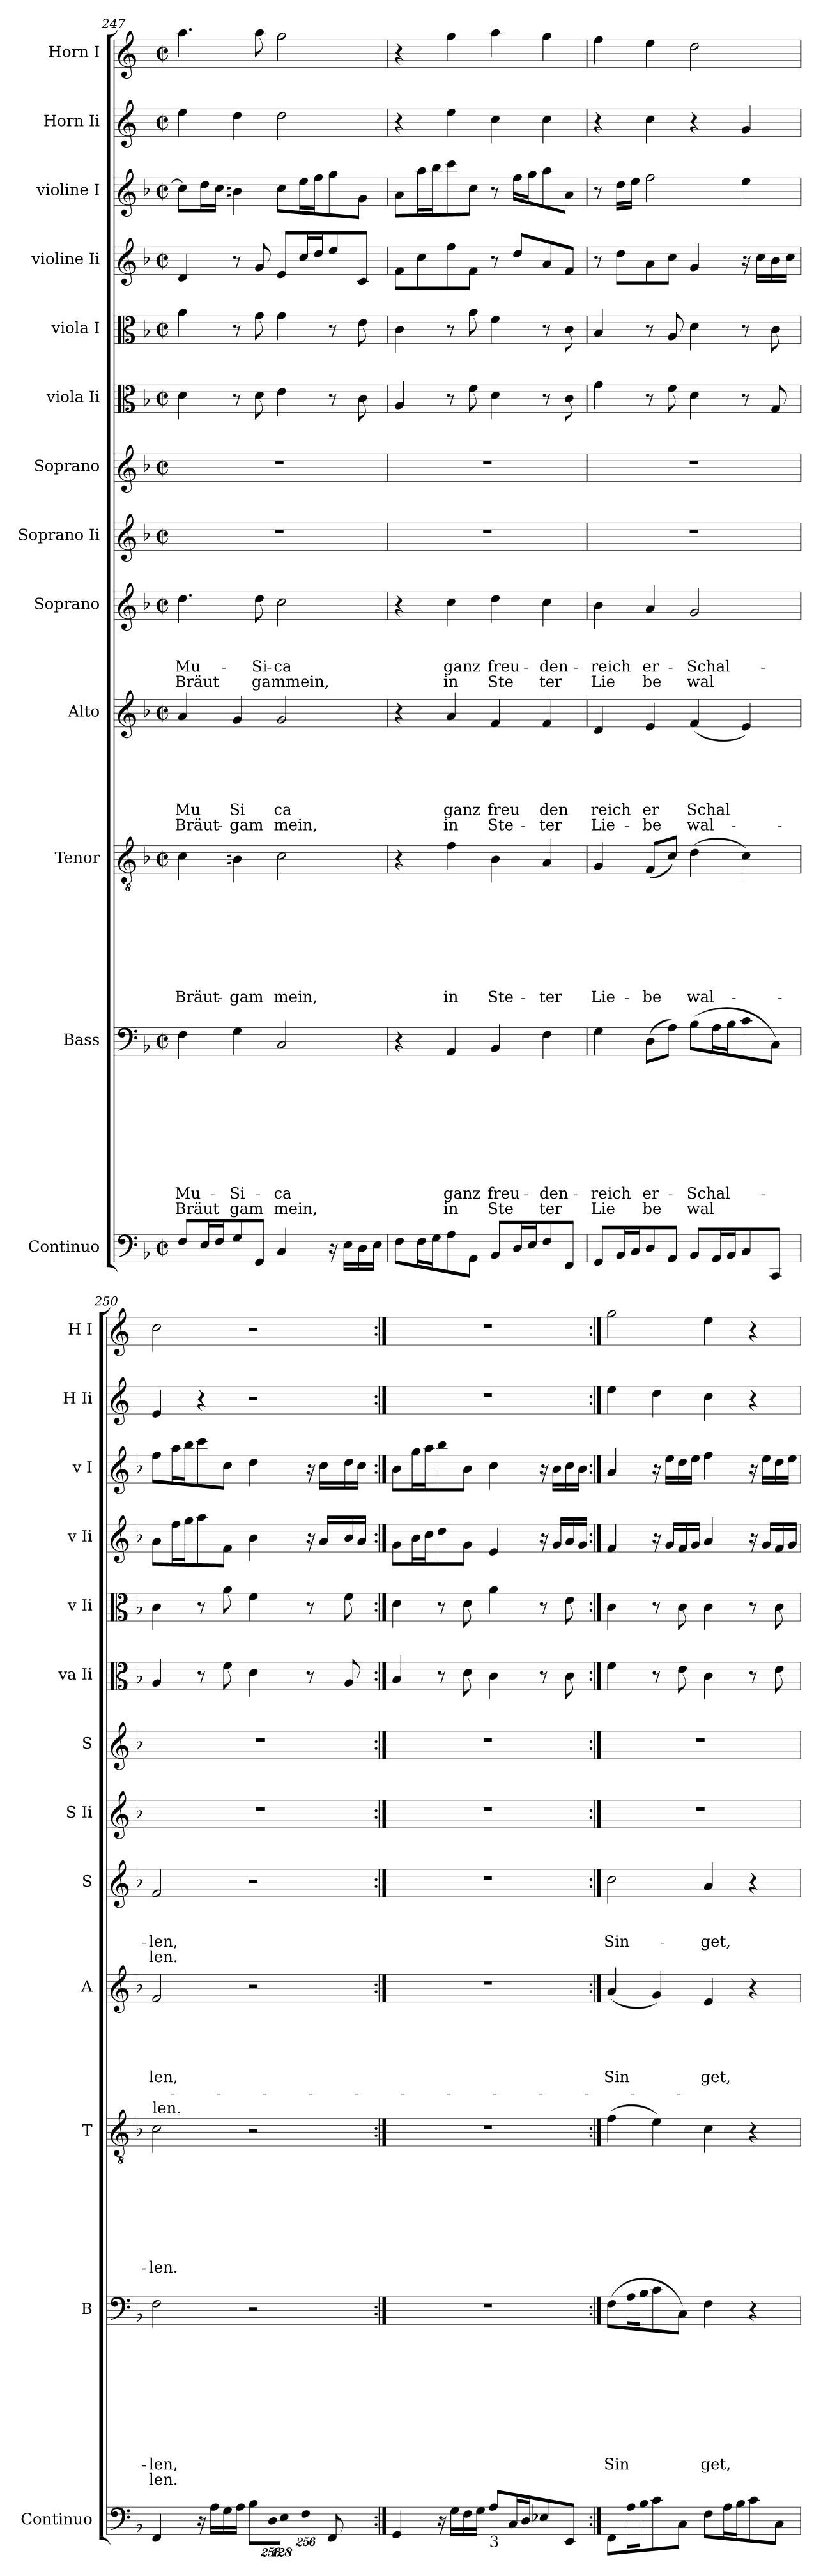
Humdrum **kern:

**kern	**kern	**text	**text	**text	**text	**text	**text	**text	**text	**text	**text	**kern	**text	**text	**text	**text	**text	**text	**text	**text	**kern	**text	**text	**text	**text	**text	**text	**kern	**text	**text	**text	**text	**kern	**kern	**kern	**kern	**kern	**kern	**kern	**kern
*part13	*part12	*part12	*part12	*part12	*part12	*part12	*part12	*part12	*part12	*part12	*part12	*part11	*part11	*part11	*part11	*part11	*part11	*part11	*part11	*part11	*part10	*part10	*part10	*part10	*part10	*part10	*part10	*part9	*part9	*part9	*part9	*part9	*part8	*part7	*part6	*part5	*part4	*part3	*part2	*part1
*staff13	*staff12	*staff12	*staff12	*staff12	*staff12	*staff12	*staff12	*staff12	*staff12	*staff12	*staff12	*staff11	*staff11	*staff11	*staff11	*staff11	*staff11	*staff11	*staff11	*staff11	*staff10	*staff10	*staff10	*staff10	*staff10	*staff10	*staff10	*staff9	*staff9	*staff9	*staff9	*staff9	*staff8	*staff7	*staff6	*staff5	*staff4	*staff3	*staff2	*staff1
*I"Continuo	*I"Bass	*	*	*	*	*	*	*	*	*	*	*I"Tenor	*	*	*	*	*	*	*	*	*I"Alto	*	*	*	*	*	*	*I"Soprano	*	*	*	*	*I"Soprano Ii	*I"Soprano	*I"viola Ii	*I"viola I	*I"violine Ii	*I"violine I	*I"Horn Ii	*I"Horn I
*I'Continuo	*I'B	*	*	*	*	*	*	*	*	*	*	*I'T	*	*	*	*	*	*	*	*	*I'A	*	*	*	*	*	*	*I'S	*	*	*	*	*I'S Ii	*I'S	*I'va Ii	*I'v Ii	*I'v Ii	*I'v I	*I'H Ii	*I'H I
*clefF4	*clefF4	*	*	*	*	*	*	*	*	*	*	*clefGv2	*	*	*	*	*	*	*	*	*clefG2	*	*	*	*	*	*	*clefG2	*	*	*	*	*clefG2	*clefG2	*clefC3	*clefC3	*clefG2	*clefG2	*clefG2	*clefG2
*	*	*	*	*	*	*	*	*	*	*	*	*	*	*	*	*	*	*	*	*	*	*	*	*	*	*	*	*	*	*	*	*	*	*	*	*	*	*	*ITrd-3c-5	*ITrd-3c-5
*k[b-]	*k[b-]	*	*	*	*	*	*	*	*	*	*	*k[b-]	*	*	*	*	*	*	*	*	*k[b-]	*	*	*	*	*	*	*k[b-]	*	*	*	*	*k[b-]	*k[b-]	*k[b-]	*k[b-]	*k[b-]	*k[b-]	*k[b-]	*k[b-]
*F:	*F:	*	*	*	*	*	*	*	*	*	*	*F:	*	*	*	*	*	*	*	*	*F:	*	*	*	*	*	*	*F:	*	*	*	*	*F:	*F:	*F:	*F:	*F:	*F:	*F:	*F:
*M2/2	*M2/2	*	*	*	*	*	*	*	*	*	*	*M2/2	*	*	*	*	*	*	*	*	*M2/2	*	*	*	*	*	*	*M2/2	*	*	*	*	*M2/2	*M2/2	*M2/2	*M2/2	*M2/2	*M2/2	*M2/2	*M2/2
*met(c|)	*met(c|)	*	*	*	*	*	*	*	*	*	*	*met(c|)	*	*	*	*	*	*	*	*	*met(c|)	*	*	*	*	*	*	*met(c|)	*	*	*	*	*met(c|)	*met(c|)	*met(c|)	*met(c|)	*met(c|)	*met(c|)	*met(c|)	*met(c|)
=247	=247	=247	=247	=247	=247	=247	=247	=247	=247	=247	=247	=247	=247	=247	=247	=247	=247	=247	=247	=247	=247	=247	=247	=247	=247	=247	=247	=247	=247	=247	=247	=247	=247	=247	=247	=247	=247	=247	=247	=247
!	!	!	!	!	!	!	!	!	!	!LO:LY:b	!LO:LY:b	!	!	!	!	!	!	!	!	!LO:LY:b	!	!	!	!	!	!LO:LY:b	!LO:LY:b	!	!	!	!LO:LY:b	!LO:LY:b	!	!	!	!	!	!	!	!
8F</L	4F\	.	.	.	.	.	.	.	.	Mu-	Bräut	4c\	.	.	.	.	.	.	.	Bräut-	4a/	.	.	.	.	Mu	Bräut-	4.dd\	.	.	Mu-	Bräut	1r	1r	4d\	4a\	4d/	8cc\L]	4aa\	4.ddd\
16E/L	.	.	.	.	.	.	.	.	.	.	.	.	.	.	.	.	.	.	.	.	.	.	.	.	.	.	.	.	.	.	.	.	.	.	.	.	.	16dd\L	.	.
16F/J	.	.	.	.	.	.	.	.	.	.	.	.	.	.	.	.	.	.	.	.	.	.	.	.	.	.	.	.	.	.	.	.	.	.	.	.	.	16cc\JJ	.	.
!	!	!	!	!	!	!	!	!	!	!LO:LY:b	!LO:LY:b	!	!	!	!	!	!	!	!	!LO:LY:b	!	!	!	!	!	!LO:LY:b	!LO:LY:b	!	!	!	!	!	!	!	!	!	!	!	!	!
8G/	4G\	.	.	.	.	.	.	.	.	-Si-	gam	4Bn\	.	.	.	.	.	.	.	-gam	4g/	.	.	.	.	Si	-gam	.	.	.	.	.	.	.	8r	8r	8r	4bn\	4gg\	.
!	!	!	!	!	!	!	!	!	!	!	!	!	!	!	!	!	!	!	!	!	!	!	!	!	!	!	!	!	!	!	!LO:LY:b	!LO:LY:b	!	!	!	!	!	!	!	!
8GG/J	.	.	.	.	.	.	.	.	.	.	.	.	.	.	.	.	.	.	.	.	.	.	.	.	.	.	.	8dd\	.	.	-Si-	gammein,	.	.	8d\	8g\	8g/	.	.	8ddd\
!	!	!	!	!	!	!	!	!	!	!LO:LY:b	!LO:LY:b	!	!	!	!	!	!	!	!	!LO:LY:b	!	!	!	!	!	!LO:LY:b	!LO:LY:b	!	!	!	!LO:LY:b	!	!	!	!	!	!	!	!	!
4C/	2C/	.	.	.	.	.	.	.	.	-ca	mein,	2c\	.	.	.	.	.	.	.	mein,	2g/	.	.	.	.	ca	mein,	2cc\	.	.	-ca	.	.	.	4e\	4g\	8e/L	8cc\L	2gg\	2ccc\
.	.	.	.	.	.	.	.	.	.	.	.	.	.	.	.	.	.	.	.	.	.	.	.	.	.	.	.	.	.	.	.	.	.	.	.	.	16cc/L	16ee\L	.	.
.	.	.	.	.	.	.	.	.	.	.	.	.	.	.	.	.	.	.	.	.	.	.	.	.	.	.	.	.	.	.	.	.	.	.	.	.	16dd/J	16ff\J	.	.
16rC	.	.	.	.	.	.	.	.	.	.	.	.	.	.	.	.	.	.	.	.	.	.	.	.	.	.	.	.	.	.	.	.	.	.	8r	8r	8ee/	8gg\	.	.
16E>\LL	.	.	.	.	.	.	.	.	.	.	.	.	.	.	.	.	.	.	.	.	.	.	.	.	.	.	.	.	.	.	.	.	.	.	.	.	.	.	.	.
16D\	.	.	.	.	.	.	.	.	.	.	.	.	.	.	.	.	.	.	.	.	.	.	.	.	.	.	.	.	.	.	.	.	.	.	8c\	8e\	8c/J	8g\J	.	.
16E\JJ	.	.	.	.	.	.	.	.	.	.	.	.	.	.	.	.	.	.	.	.	.	.	.	.	.	.	.	.	.	.	.	.	.	.	.	.	.	.	.	.
=248	=248	=248	=248	=248	=248	=248	=248	=248	=248	=248	=248	=248	=248	=248	=248	=248	=248	=248	=248	=248	=248	=248	=248	=248	=248	=248	=248	=248	=248	=248	=248	=248	=248	=248	=248	=248	=248	=248	=248	=248
8F\L	4r	.	.	.	.	.	.	.	.	.	.	4r	.	.	.	.	.	.	.	.	4r	.	.	.	.	.	.	4r	.	.	.	.	1r	1r	4A/	4c\	8f\L	8a\L	4r	4r
16F\L	.	.	.	.	.	.	.	.	.	.	.	.	.	.	.	.	.	.	.	.	.	.	.	.	.	.	.	.	.	.	.	.	.	.	.	.	8cc\	16aa\L	.	.
16G\J	.	.	.	.	.	.	.	.	.	.	.	.	.	.	.	.	.	.	.	.	.	.	.	.	.	.	.	.	.	.	.	.	.	.	.	.	.	16bb-\J	.	.
!	!	!	!	!	!	!	!	!	!	!LO:LY:b	!LO:LY:b	!	!	!	!	!	!	!	!	!LO:LY:b	!	!	!	!	!	!LO:LY:b	!LO:LY:b	!	!	!	!LO:LY:b	!LO:LY:b	!	!	!	!	!	!	!	!
8A>\	4AA/	.	.	.	.	.	.	.	.	ganz	in	4f\	.	.	.	.	.	.	.	in	4a/	.	.	.	.	ganz	in	4cc\	.	.	ganz	in	.	.	8r	8r	8ff\	8ccc\	4aa\	4ccc\
8AA\J	.	.	.	.	.	.	.	.	.	.	.	.	.	.	.	.	.	.	.	.	.	.	.	.	.	.	.	.	.	.	.	.	.	.	8f\	8a\	8f\J	8cc\J	.	.
!	!	!	!	!	!	!	!	!	!	!LO:LY:b	!LO:LY:b	!	!	!	!	!	!	!	!	!LO:LY:b	!	!	!	!	!	!LO:LY:b	!LO:LY:b	!	!	!	!LO:LY:b	!LO:LY:b	!	!	!	!	!	!	!	!
8BB-/L	4BB-/	.	.	.	.	.	.	.	.	freu-	Ste	4B-\	.	.	.	.	.	.	.	Ste-	4f/	.	.	.	.	freu	Ste-	4dd\	.	.	freu-	Ste	.	.	4d\	4f\	8r	8r	4ff\	4ddd\
16D/L	.	.	.	.	.	.	.	.	.	.	.	.	.	.	.	.	.	.	.	.	.	.	.	.	.	.	.	.	.	.	.	.	.	.	.	.	8dd/L	16ff\LL	.	.
16E/J	.	.	.	.	.	.	.	.	.	.	.	.	.	.	.	.	.	.	.	.	.	.	.	.	.	.	.	.	.	.	.	.	.	.	.	.	.	16gg\J	.	.
!	!	!	!	!	!	!	!	!	!	!LO:LY:b	!LO:LY:b	!	!	!	!	!	!	!	!	!LO:LY:b	!	!	!	!	!	!LO:LY:b	!LO:LY:b	!	!	!	!LO:LY:b	!LO:LY:b	!	!	!	!	!	!	!	!
8F/	4F\	.	.	.	.	.	.	.	.	-den-	ter	4A/	.	.	.	.	.	.	.	-ter	4f/	.	.	.	.	den	-ter	4cc\	.	.	-den-	ter	.	.	8r	8r	8a/	8aa\	4ff\	4ccc\
8FF/J	.	.	.	.	.	.	.	.	.	.	.	.	.	.	.	.	.	.	.	.	.	.	.	.	.	.	.	.	.	.	.	.	.	.	8c\	8c\	8f/J	8a\J	.	.
=249	=249	=249	=249	=249	=249	=249	=249	=249	=249	=249	=249	=249	=249	=249	=249	=249	=249	=249	=249	=249	=249	=249	=249	=249	=249	=249	=249	=249	=249	=249	=249	=249	=249	=249	=249	=249	=249	=249	=249	=249
!	!	!	!	!	!	!	!	!	!	!LO:LY:b	!LO:LY:b	!	!	!	!	!	!	!	!	!LO:LY:b	!	!	!	!	!	!LO:LY:b	!LO:LY:b	!	!	!	!LO:LY:b	!LO:LY:b	!	!	!	!	!	!	!	!
8GG/L	4G\	.	.	.	.	.	.	.	.	-reich	Lie	4G/	.	.	.	.	.	.	.	Lie-	4d/	.	.	.	.	reich	Lie-	4b-\	.	.	-reich	Lie	1r	1r	4g\	4B-/	8r	8r	4r	4bb-\
16BB-</L	.	.	.	.	.	.	.	.	.	.	.	.	.	.	.	.	.	.	.	.	.	.	.	.	.	.	.	.	.	.	.	.	.	.	.	.	8dd\L	16dd\LL	.	.
16C/J	.	.	.	.	.	.	.	.	.	.	.	.	.	.	.	.	.	.	.	.	.	.	.	.	.	.	.	.	.	.	.	.	.	.	.	.	.	16ee\JJ	.	.
!	!	!	!	!	!	!	!	!	!	!LO:LY:b	!LO:LY:b	!	!	!	!	!	!	!	!	!LO:LY:b	!	!	!	!	!	!LO:LY:b	!LO:LY:b	!	!	!	!LO:LY:b	!LO:LY:b	!	!	!	!	!	!	!	!
8D/	(>8D\L	.	.	.	.	.	.	.	.	er-	be	(<8F/L	.	.	.	.	.	.	.	-be	4e/	.	.	.	.	er	-be	4a/	.	.	er-	be	.	.	8r	8r	8a\	2ff\	4ff\	4aa\
8AA</J	8A\J)	.	.	.	.	.	.	.	.	.	.	8c/J)	.	.	.	.	.	.	.	.	.	.	.	.	.	.	.	.	.	.	.	.	.	.	8f\	8A/	8cc\J	.	.	.
!	!	!	!	!	!	!	!	!	!	!LO:LY:b	!LO:LY:b	!	!	!	!	!	!	!	!	!LO:LY:b	!	!	!	!	!	!LO:LY:b	!LO:LY:b	!	!	!	!LO:LY:b	!LO:LY:b	!	!	!	!	!	!	!	!
8BB-</L	(>8B-\L	.	.	.	.	.	.	.	.	-Schal-	wal	(>4d\	.	.	.	.	.	.	.	wal-	(<4f/	.	.	.	.	Schal	wal-	2g/	.	.	-Schal-	wal	.	.	4d\	4d\	4g/	.	4r	2gg\
16AA/L	16A\L	.	.	.	.	.	.	.	.	.	.	.	.	.	.	.	.	.	.	.	.	.	.	.	.	.	.	.	.	.	.	.	.	.	.	.	.	.	.	.
16BB-/J	16B-\J	.	.	.	.	.	.	.	.	.	.	.	.	.	.	.	.	.	.	.	.	.	.	.	.	.	.	.	.	.	.	.	.	.	.	.	.	.	.	.
8C/	8c\	.	.	.	.	.	.	.	.	.	.	4c\)	.	.	.	.	.	.	.	.	4e/)	.	.	.	.	.	.	.	.	.	.	.	.	.	8r	8r	16ra	4ee\	4cc/	.
.	.	.	.	.	.	.	.	.	.	.	.	.	.	.	.	.	.	.	.	.	.	.	.	.	.	.	.	.	.	.	.	.	.	.	.	.	16cc\LL	.	.	.
8CC/J	8C\J)	.	.	.	.	.	.	.	.	.	.	.	.	.	.	.	.	.	.	.	.	.	.	.	.	.	.	.	.	.	.	.	.	.	8G/	8c\	16b-\	.	.	.
.	.	.	.	.	.	.	.	.	.	.	.	.	.	.	.	.	.	.	.	.	.	.	.	.	.	.	.	.	.	.	.	.	.	.	.	.	16cc\JJ	.	.	.
!!LO:PB:g=z
=250	=250	=250	=250	=250	=250	=250	=250	=250	=250	=250	=250	=250	=250	=250	=250	=250	=250	=250	=250	=250	=250	=250	=250	=250	=250	=250	=250	=250	=250	=250	=250	=250	=250	=250	=250	=250	=250	=250	=250	=250
*^	*	*	*	*	*	*	*	*	*	*	*	*	*	*	*	*	*	*	*	*	*	*	*	*	*	*	*	*	*	*	*	*	*	*	*	*	*	*	*	*
!	!	!	!	!	!	!	!	!	!	!	!	!	!LO:TX:a:t=len.	!	!	!	!	!	!	!	!	!	!	!	!	!	!	!	!	!	!	!	!	!	!	!	!	!	!	!	!
!	!	!	!	!	!	!	!	!	!	!	!LO:LY:b	!LO:LY:b	!	!	!	!	!	!	!	!	!LO:LY:b	!	!	!	!	!	!LO:LY:b	!	!	!	!	!LO:LY:b	!LO:LY:b	!	!	!	!	!	!	!	!
4FF/	4096%3413ryy	2F\	.	.	.	.	.	.	.	.	-len,	len.	2c\	.	.	.	.	.	.	.	-len.	2f/	.	.	.	.	len,	.	2f/	.	.	-len,	len.	1r	1r	4A/	4c\	8a\L	8ff\L	4a/	2ff\
.	.	.	.	.	.	.	.	.	.	.	.	.	.	.	.	.	.	.	.	.	.	.	.	.	.	.	.	.	.	.	.	.	.	.	.	.	.	16ff\L	16aa\L	.	.
.	.	.	.	.	.	.	.	.	.	.	.	.	.	.	.	.	.	.	.	.	.	.	.	.	.	.	.	.	.	.	.	.	.	.	.	.	.	16gg\J	16bb-\J	.	.
16rC	.	.	.	.	.	.	.	.	.	.	.	.	.	.	.	.	.	.	.	.	.	.	.	.	.	.	.	.	.	.	.	.	.	.	.	8r	8r	8aa\	8ccc\	4r	.
16A<\LL	.	.	.	.	.	.	.	.	.	.	.	.	.	.	.	.	.	.	.	.	.	.	.	.	.	.	.	.	.	.	.	.	.	.	.	.	.	.	.	.	.
16G\	.	.	.	.	.	.	.	.	.	.	.	.	.	.	.	.	.	.	.	.	.	.	.	.	.	.	.	.	.	.	.	.	.	.	.	8f\	8a\	8f\J	8cc\J	.	.
16A\JJ	.	.	.	.	.	.	.	.	.	.	.	.	.	.	.	.	.	.	.	.	.	.	.	.	.	.	.	.	.	.	.	.	.	.	.	.	.	.	.	.	.
8B-\L	.	2r	.	.	.	.	.	.	.	.	.	.	2r	.	.	.	.	.	.	.	.	2r	.	.	.	.	.	.	2r	.	.	.	.	.	.	4d\	4f\	4b-\	4dd\	2r	2r
*Xbrackettup	*	*	*	*	*	*	*	*	*	*	*	*	*	*	*	*	*	*	*	*	*	*	*	*	*	*	*	*	*	*	*	*	*	*	*	*	*	*	*	*	*
!LO:N:vis=16	!	!	!	!	!	!	!	!	!	!	!	!	!	!	!	!	!	!	!	!	!	!	!	!	!	!	!	!	!	!	!	!	!	!	!	!	!	!	!	!	!
4096%171D\L	.	.	.	.	.	.	.	.	.	.	.	.	.	.	.	.	.	.	.	.	.	.	.	.	.	.	.	.	.	.	.	.	.	.	.	.	.	.	.	.	.
!LO:N:vis=16	!	!	!	!	!	!	!	!	!	!	!	!	!	!	!	!	!	!	!	!	!	!	!	!	!	!	!	!	!	!	!	!	!	!	!	!	!	!	!	!	!
2048%85E\JJ	.	.	.	.	.	.	.	.	.	.	.	.	.	.	.	.	.	.	.	.	.	.	.	.	.	.	.	.	.	.	.	.	.	.	.	.	.	.	.	.	.
64ryy	.	.	.	.	.	.	.	.	.	.	.	.	.	.	.	.	.	.	.	.	.	.	.	.	.	.	.	.	.	.	.	.	.	.	.	.	.	.	.	.	.
128ryy	.	.	.	.	.	.	.	.	.	.	.	.	.	.	.	.	.	.	.	.	.	.	.	.	.	.	.	.	.	.	.	.	.	.	.	.	.	.	.	.	.
256ryy	.	.	.	.	.	.	.	.	.	.	.	.	.	.	.	.	.	.	.	.	.	.	.	.	.	.	.	.	.	.	.	.	.	.	.	.	.	.	.	.	.
2048ryy	.	.	.	.	.	.	.	.	.	.	.	.	.	.	.	.	.	.	.	.	.	.	.	.	.	.	.	.	.	.	.	.	.	.	.	.	.	.	.	.	.
!LO:N:vis=8	!	!	!	!	!	!	!	!	!	!	!	!	!	!	!	!	!	!	!	!	!	!	!	!	!	!	!	!	!	!	!	!	!	!	!	!	!	!	!	!	!
2048%171F\	.	.	.	.	.	.	.	.	.	.	.	.	.	.	.	.	.	.	.	.	.	.	.	.	.	.	.	.	.	.	.	.	.	.	.	.	.	.	.	.	.
.	.	.	.	.	.	.	.	.	.	.	.	.	.	.	.	.	.	.	.	.	.	.	.	.	.	.	.	.	.	.	.	.	.	.	.	8r	8r	16ra	16ra	.	.
.	.	.	.	.	.	.	.	.	.	.	.	.	.	.	.	.	.	.	.	.	.	.	.	.	.	.	.	.	.	.	.	.	.	.	.	.	.	16a/LL	16cc\LL	.	.
32ryy	.	.	.	.	.	.	.	.	.	.	.	.	.	.	.	.	.	.	.	.	.	.	.	.	.	.	.	.	.	.	.	.	.	.	.	.	.	.	.	.	.
.	8FF/	.	.	.	.	.	.	.	.	.	.	.	.	.	.	.	.	.	.	.	.	.	.	.	.	.	.	.	.	.	.	.	.	.	.	.	.	.	.	.	.
128ryy	.	.	.	.	.	.	.	.	.	.	.	.	.	.	.	.	.	.	.	.	.	.	.	.	.	.	.	.	.	.	.	.	.	.	.	.	.	.	.	.	.
512ryy	.	.	.	.	.	.	.	.	.	.	.	.	.	.	.	.	.	.	.	.	.	.	.	.	.	.	.	.	.	.	.	.	.	.	.	.	.	.	.	.	.
2048.ryy	.	.	.	.	.	.	.	.	.	.	.	.	.	.	.	.	.	.	.	.	.	.	.	.	.	.	.	.	.	.	.	.	.	.	.	.	.	.	.	.	.
8ryy	.	.	.	.	.	.	.	.	.	.	.	.	.	.	.	.	.	.	.	.	.	.	.	.	.	.	.	.	.	.	.	.	.	.	.	.	.	.	.	.	.
.	.	.	.	.	.	.	.	.	.	.	.	.	.	.	.	.	.	.	.	.	.	.	.	.	.	.	.	.	.	.	.	.	.	.	.	8A/	8f\	16b-/	16dd\	.	.
.	.	.	.	.	.	.	.	.	.	.	.	.	.	.	.	.	.	.	.	.	.	.	.	.	.	.	.	.	.	.	.	.	.	.	.	.	.	16a/JJ	16cc\JJ	.	.
.	32ryy	.	.	.	.	.	.	.	.	.	.	.	.	.	.	.	.	.	.	.	.	.	.	.	.	.	.	.	.	.	.	.	.	.	.	.	.	.	.	.	.
128..ryy	.	.	.	.	.	.	.	.	.	.	.	.	.	.	.	.	.	.	.	.	.	.	.	.	.	.	.	.	.	.	.	.	.	.	.	.	.	.	.	.	.
.	128ryy	.	.	.	.	.	.	.	.	.	.	.	.	.	.	.	.	.	.	.	.	.	.	.	.	.	.	.	.	.	.	.	.	.	.	.	.	.	.	.	.
.	512ryy	.	.	.	.	.	.	.	.	.	.	.	.	.	.	.	.	.	.	.	.	.	.	.	.	.	.	.	.	.	.	.	.	.	.	.	.	.	.	.	.
.	2048.ryy	.	.	.	.	.	.	.	.	.	.	.	.	.	.	.	.	.	.	.	.	.	.	.	.	.	.	.	.	.	.	.	.	.	.	.	.	.	.	.	.
*v	*v	*	*	*	*	*	*	*	*	*	*	*	*	*	*	*	*	*	*	*	*	*	*	*	*	*	*	*	*	*	*	*	*	*	*	*	*	*	*	*	*
=251:|!	=251:|!	=251:|!	=251:|!	=251:|!	=251:|!	=251:|!	=251:|!	=251:|!	=251:|!	=251:|!	=251:|!	=251:|!	=251:|!	=251:|!	=251:|!	=251:|!	=251:|!	=251:|!	=251:|!	=251:|!	=251:|!	=251:|!	=251:|!	=251:|!	=251:|!	=251:|!	=251:|!	=251:|!	=251:|!	=251:|!	=251:|!	=251:|!	=251:|!	=251:|!	=251:|!	=251:|!	=251:|!	=251:|!	=251:|!	=251:|!
4GG/	1r	.	.	.	.	.	.	.	.	.	.	1r	.	.	.	.	.	.	.	.	1r	.	.	.	.	.	.	1r	.	.	.	.	1r	1r	4B-/	4d\	8g\L	8b-\L	1r	1r
.	.	.	.	.	.	.	.	.	.	.	.	.	.	.	.	.	.	.	.	.	.	.	.	.	.	.	.	.	.	.	.	.	.	.	.	.	16b-\L	16gg\L	.	.
.	.	.	.	.	.	.	.	.	.	.	.	.	.	.	.	.	.	.	.	.	.	.	.	.	.	.	.	.	.	.	.	.	.	.	.	.	16cc\J	16aa\J	.	.
16rC	.	.	.	.	.	.	.	.	.	.	.	.	.	.	.	.	.	.	.	.	.	.	.	.	.	.	.	.	.	.	.	.	.	.	8r	8r	8dd\	8bb-\	.	.
16G\LL	.	.	.	.	.	.	.	.	.	.	.	.	.	.	.	.	.	.	.	.	.	.	.	.	.	.	.	.	.	.	.	.	.	.	.	.	.	.	.	.
16F\	.	.	.	.	.	.	.	.	.	.	.	.	.	.	.	.	.	.	.	.	.	.	.	.	.	.	.	.	.	.	.	.	.	.	8d\	8d\	8g\J	8b-\J	.	.
16G\JJ	.	.	.	.	.	.	.	.	.	.	.	.	.	.	.	.	.	.	.	.	.	.	.	.	.	.	.	.	.	.	.	.	.	.	.	.	.	.	.	.
!LO:TX:b:t=3	!	!	!	!	!	!	!	!	!	!	!	!	!	!	!	!	!	!	!	!	!	!	!	!	!	!	!	!	!	!	!	!	!	!	!	!	!	!	!	!
8A/L	.	.	.	.	.	.	.	.	.	.	.	.	.	.	.	.	.	.	.	.	.	.	.	.	.	.	.	.	.	.	.	.	.	.	4c\	4a\	4e/	4cc\	.	.
16C</L	.	.	.	.	.	.	.	.	.	.	.	.	.	.	.	.	.	.	.	.	.	.	.	.	.	.	.	.	.	.	.	.	.	.	.	.	.	.	.	.
16D/J	.	.	.	.	.	.	.	.	.	.	.	.	.	.	.	.	.	.	.	.	.	.	.	.	.	.	.	.	.	.	.	.	.	.	.	.	.	.	.	.
8E-</	.	.	.	.	.	.	.	.	.	.	.	.	.	.	.	.	.	.	.	.	.	.	.	.	.	.	.	.	.	.	.	.	.	.	8r	8r	16ra	16ra	.	.
.	.	.	.	.	.	.	.	.	.	.	.	.	.	.	.	.	.	.	.	.	.	.	.	.	.	.	.	.	.	.	.	.	.	.	.	.	16g/LL	16b-\LL	.	.
8EE/J	.	.	.	.	.	.	.	.	.	.	.	.	.	.	.	.	.	.	.	.	.	.	.	.	.	.	.	.	.	.	.	.	.	.	8c\	8e\	16a/	16cc\	.	.
.	.	.	.	.	.	.	.	.	.	.	.	.	.	.	.	.	.	.	.	.	.	.	.	.	.	.	.	.	.	.	.	.	.	.	.	.	16g/JJ	16b-\JJ	.	.
=252:|!	=252:|!	=252:|!	=252:|!	=252:|!	=252:|!	=252:|!	=252:|!	=252:|!	=252:|!	=252:|!	=252:|!	=252:|!	=252:|!	=252:|!	=252:|!	=252:|!	=252:|!	=252:|!	=252:|!	=252:|!	=252:|!	=252:|!	=252:|!	=252:|!	=252:|!	=252:|!	=252:|!	=252:|!	=252:|!	=252:|!	=252:|!	=252:|!	=252:|!	=252:|!	=252:|!	=252:|!	=252:|!	=252:|!	=252:|!	=252:|!
!	!	!	!	!	!	!	!	!	!	!LO:LY:b	!	!	!	!	!	!	!	!	!	!	!	!	!	!	!	!LO:LY:b	!	!	!	!	!LO:LY:b	!	!	!	!	!	!	!	!	!
8FF\L	(>8F\L	.	.	.	.	.	.	.	.	Sin	.	(>4f\	.	.	.	.	.	.	.	.	(<4a/	.	.	.	.	Sin	.	2cc\	.	.	Sin-	.	1r	1r	4f\	4c\	4f/	4a/	4aa\	2ccc\
16A\L	16A\L	.	.	.	.	.	.	.	.	.	.	.	.	.	.	.	.	.	.	.	.	.	.	.	.	.	.	.	.	.	.	.	.	.	.	.	.	.	.	.
16B-\J	16B-\J	.	.	.	.	.	.	.	.	.	.	.	.	.	.	.	.	.	.	.	.	.	.	.	.	.	.	.	.	.	.	.	.	.	.	.	.	.	.	.
8c\	8c\	.	.	.	.	.	.	.	.	.	.	4e\)	.	.	.	.	.	.	.	.	4g/)	.	.	.	.	.	.	.	.	.	.	.	.	.	8r	8r	16ra	16ra	4gg\	.
.	.	.	.	.	.	.	.	.	.	.	.	.	.	.	.	.	.	.	.	.	.	.	.	.	.	.	.	.	.	.	.	.	.	.	.	.	16g/LL	16ee\LL	.	.
8C\J	8C\J)	.	.	.	.	.	.	.	.	.	.	.	.	.	.	.	.	.	.	.	.	.	.	.	.	.	.	.	.	.	.	.	.	.	8e\	8c\	16f/	16dd\	.	.
.	.	.	.	.	.	.	.	.	.	.	.	.	.	.	.	.	.	.	.	.	.	.	.	.	.	.	.	.	.	.	.	.	.	.	.	.	16g/JJ	16ee\JJ	.	.
!	!	!	!	!	!	!	!	!	!	!LO:LY:b	!	!	!	!	!	!	!	!	!	!	!	!	!	!	!	!LO:LY:b	!	!	!	!	!LO:LY:b	!	!	!	!	!	!	!	!	!
8F\L	4F\	.	.	.	.	.	.	.	.	get,	.	4c\	.	.	.	.	.	.	.	.	4e/	.	.	.	.	get,	.	4a/	.	.	-get,	.	.	.	4c\	4c\	4a/	4ff\	4ff\	4aa\
16A\L	.	.	.	.	.	.	.	.	.	.	.	.	.	.	.	.	.	.	.	.	.	.	.	.	.	.	.	.	.	.	.	.	.	.	.	.	.	.	.	.
16B-\J	.	.	.	.	.	.	.	.	.	.	.	.	.	.	.	.	.	.	.	.	.	.	.	.	.	.	.	.	.	.	.	.	.	.	.	.	.	.	.	.
8c\	4r	.	.	.	.	.	.	.	.	.	.	4r	.	.	.	.	.	.	.	.	4r	.	.	.	.	.	.	4r	.	.	.	.	.	.	8r	8r	16ra	16ra	4r	4r
.	.	.	.	.	.	.	.	.	.	.	.	.	.	.	.	.	.	.	.	.	.	.	.	.	.	.	.	.	.	.	.	.	.	.	.	.	16g/LL	16ee\LL	.	.
8C\J	.	.	.	.	.	.	.	.	.	.	.	.	.	.	.	.	.	.	.	.	.	.	.	.	.	.	.	.	.	.	.	.	.	.	8e\	8c\	16f/	16dd\	.	.
.	.	.	.	.	.	.	.	.	.	.	.	.	.	.	.	.	.	.	.	.	.	.	.	.	.	.	.	.	.	.	.	.	.	.	.	.	16g/JJ	16ee\JJ	.	.
=	=	=	=	=	=	=	=	=	=	=	=	=	=	=	=	=	=	=	=	=	=	=	=	=	=	=	=	=	=	=	=	=	=	=	=	=	=	=	=	=
*-	*-	*-	*-	*-	*-	*-	*-	*-	*-	*-	*-	*-	*-	*-	*-	*-	*-	*-	*-	*-	*-	*-	*-	*-	*-	*-	*-	*-	*-	*-	*-	*-	*-	*-	*-	*-	*-	*-	*-	*-
